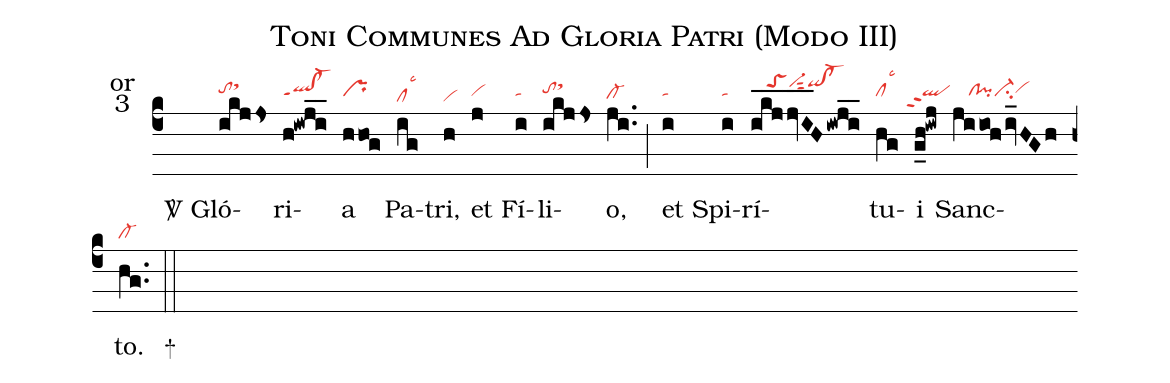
name:Toni Communes Ad Gloria Patri (Modo III);
office-part:or;
mode:3;
nabc-lines:1;
%%
(c4) ~() <sp>V/</sp> Gló(ikjjs|tohisthk)ri(h!iwji__|qlhh!cl-hhppt1)a(hhog|prhh) Pa(ig|cllsc3)tri,(h|vi) et(j|vihh) Fí(i|tahh)li(ikjjs|tohisthk)o,(ji..|cl-hg) (;) et(i|tahh) Spi(i|tahh)rí(ikjjvI_____H/iwji__|////toShkvi-hksut2qihk!cl-hk)tu(hg|clhhlsc3)i(g_h!iwj|``qlhhppt2) Sanc(jiioh/iv_HGh|////clhh!pihhci-hhvihi)to.(hg..|cl-) <sp>+</sp>(::)
